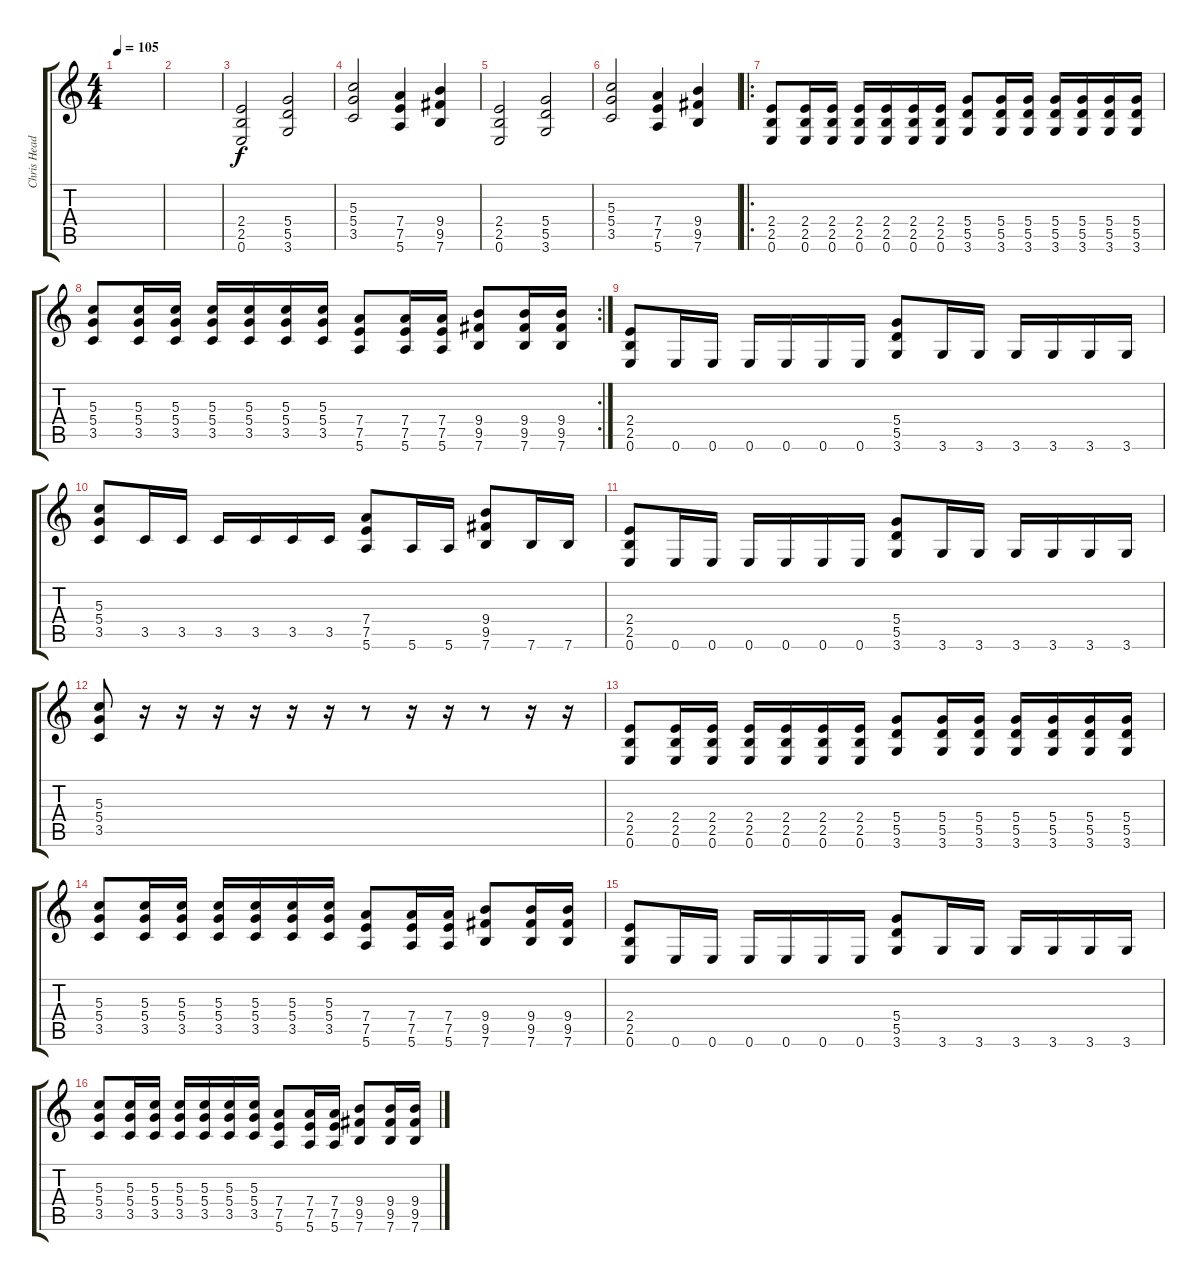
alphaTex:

\track ("Chris Head" "Chris Head") {instrument distortionguitar}
\staff {score tabs}
\tuning (E4 B3 G3 D3 A2 E2) {hide}
\ts (4 4)
\tempo 105
\clef g2
\ks c
|
|
(2.4 2.5 0.6).2 (5.4 5.5 3.6).2 |
(5.3 5.4 3.5).2 (7.4 7.5 5.6).4 (9.4 9.5 7.6).4 |
(2.4 2.5 0.6).2 (5.4 5.5 3.6).2 |
(5.3 5.4 3.5).2 (7.4 7.5 5.6).4 (9.4 9.5 7.6).4 |
\ro
(2.4 2.5 0.6).8 (2.4 2.5 0.6).16 (2.4 2.5 0.6).16 (2.4 2.5 0.6).16 (2.4 2.5 0.6).16 (2.4 2.5 0.6).16 (2.4 2.5 0.6).16 (5.4 5.5 3.6).8 (5.4 5.5 3.6).16 (5.4 5.5 3.6).16 (5.4 5.5 3.6).16 (5.4 5.5 3.6).16 (5.4 5.5 3.6).16 (5.4 5.5 3.6).16 |
\rc 2
(5.3 5.4 3.5).8 (5.3 5.4 3.5).16 (5.3 5.4 3.5).16 (5.3 5.4 3.5).16 (5.3 5.4 3.5).16 (5.3 5.4 3.5).16 (5.3 5.4 3.5).16 (7.4 7.5 5.6).8 (7.4 7.5 5.6).16 (7.4 7.5 5.6).16 (9.4 9.5 7.6).8 (9.4 9.5 7.6).16 (9.4 9.5 7.6).16 |
(2.4 2.5 0.6).8 0.6.16 0.6.16 0.6.16 0.6.16 0.6.16 0.6.16 (5.4 5.5 3.6).8 3.6.16 3.6.16 3.6.16 3.6.16 3.6.16 3.6.16 |
(5.3 5.4 3.5).8 3.5.16 3.5.16 3.5.16 3.5.16 3.5.16 3.5.16 (7.4 7.5 5.6).8 5.6.16 5.6.16 (9.4 9.5 7.6).8 7.6.16 7.6.16 |
(2.4 2.5 0.6).8 0.6.16 0.6.16 0.6.16 0.6.16 0.6.16 0.6.16 (5.4 5.5 3.6).8 3.6.16 3.6.16 3.6.16 3.6.16 3.6.16 3.6.16 |
(5.3 5.4 3.5).8 r.16 r.16 r.16 r.16 r.16 r.16 r.8 r.16 r.16 r.8 r.16 r.16 |
(2.4 2.5 0.6).8 (2.4 2.5 0.6).16 (2.4 2.5 0.6).16 (2.4 2.5 0.6).16 (2.4 2.5 0.6).16 (2.4 2.5 0.6).16 (2.4 2.5 0.6).16 (5.4 5.5 3.6).8 (5.4 5.5 3.6).16 (5.4 5.5 3.6).16 (5.4 5.5 3.6).16 (5.4 5.5 3.6).16 (5.4 5.5 3.6).16 (5.4 5.5 3.6).16 |
(5.3 5.4 3.5).8 (5.3 5.4 3.5).16 (5.3 5.4 3.5).16 (5.3 5.4 3.5).16 (5.3 5.4 3.5).16 (5.3 5.4 3.5).16 (5.3 5.4 3.5).16 (7.4 7.5 5.6).8 (7.4 7.5 5.6).16 (7.4 7.5 5.6).16 (9.4 9.5 7.6).8 (9.4 9.5 7.6).16 (9.4 9.5 7.6).16 |
(2.4 2.5 0.6).8 0.6.16 0.6.16 0.6.16 0.6.16 0.6.16 0.6.16 (5.4 5.5 3.6).8 3.6.16 3.6.16 3.6.16 3.6.16 3.6.16 3.6.16 |
(5.3 5.4 3.5).8 (5.3 5.4 3.5).16 (5.3 5.4 3.5).16 (5.3 5.4 3.5).16 (5.3 5.4 3.5).16 (5.3 5.4 3.5).16 (5.3 5.4 3.5).16 (7.4 7.5 5.6).8 (7.4 7.5 5.6).16 (7.4 7.5 5.6).16 (9.4 9.5 7.6).8 (9.4 9.5 7.6).16 (9.4 9.5 7.6).16
